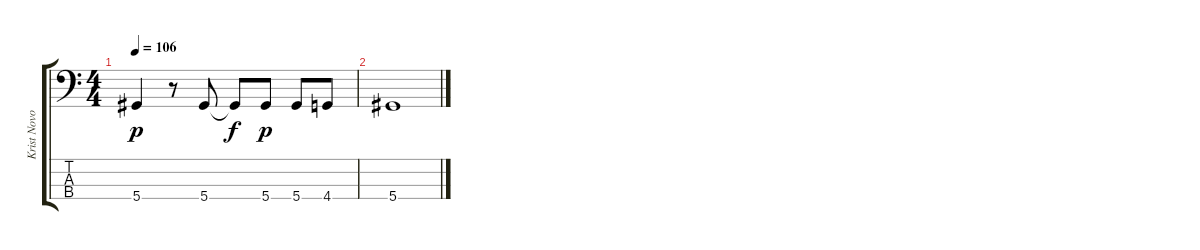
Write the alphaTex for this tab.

\track ("Krist Novoselic and His Beard" "Krist Novo") {instrument electricbasspick}
\staff {score tabs}
\tuning (Gb2 Db2 Ab1 Eb1) {hide}
\ts (4 4)
\tempo 106
\clef f4
\ks c
5.4.4{dy p} r.8 5.4.8 5.4{t}.8{dy f} 5.4.8{dy p} 5.4.8 4.4.8 |
5.4.1
